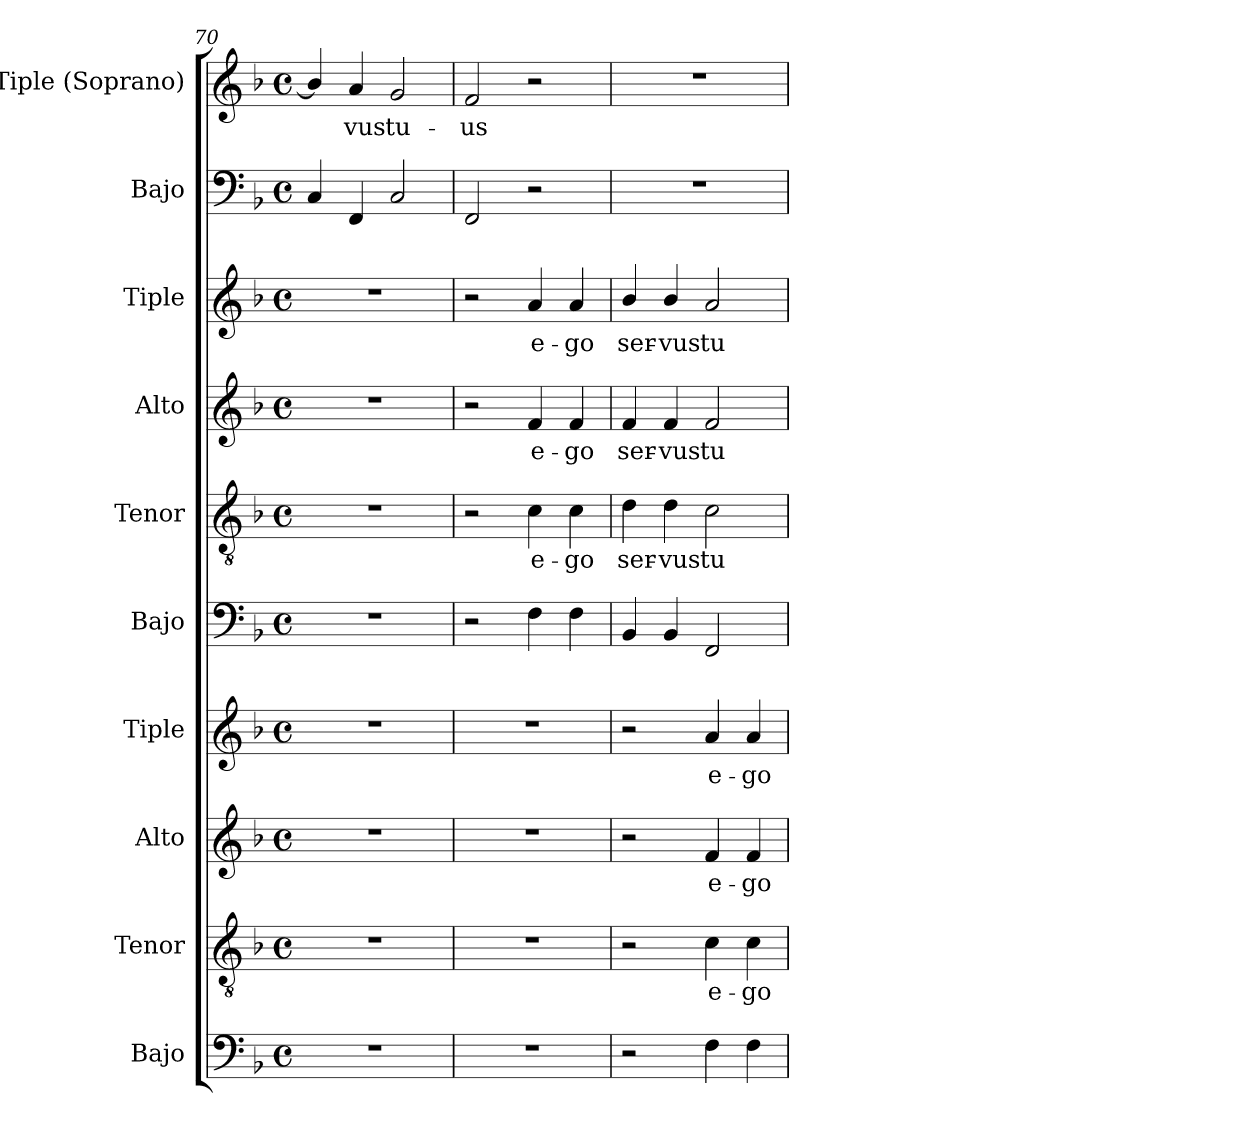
**kern	**kern	**text	**kern	**text	**kern	**text	**kern	**kern	**text	**kern	**text	**kern	**text	**kern	**kern	**text
*part10	*part9	*part9	*part8	*part8	*part7	*part7	*part6	*part5	*part5	*part4	*part4	*part3	*part3	*part2	*part1	*part1
*staff10	*staff9	*staff9	*staff8	*staff8	*staff7	*staff7	*staff6	*staff5	*staff5	*staff4	*staff4	*staff3	*staff3	*staff2	*staff1	*staff1
*I"Bajo	*I"Tenor	*	*I"Alto	*	*I"Tiple	*	*I"Bajo	*I"Tenor	*	*I"Alto	*	*I"Tiple	*	*I"Bajo	*I"Tiple (Soprano)	*
*I'B.	*I'T.	*	*I'A.	*	*	*	*I'B.	*I'T.	*	*I'A.	*	*	*	*I'B.	*I'S.	*
!!LO:PB:g=z
*clefF4	*clefGv2	*	*clefG2	*	*clefG2	*	*clefF4	*clefGv2	*	*clefG2	*	*clefG2	*	*clefF4	*clefG2	*
*	*ITrd7c12	*	*	*	*	*	*	*ITrd7c12	*	*	*	*	*	*	*	*
*k[b-]	*k[b-]	*	*k[b-]	*	*k[b-]	*	*k[b-]	*k[b-]	*	*k[b-]	*	*k[b-]	*	*k[b-]	*k[b-]	*
*F:	*F:	*	*F:	*	*F:	*	*F:	*F:	*	*F:	*	*F:	*	*F:	*F:	*
*M4/4	*M4/4	*	*M4/4	*	*M4/4	*	*M4/4	*M4/4	*	*M4/4	*	*M4/4	*	*M4/4	*M4/4	*
*met(c)	*met(c)	*	*met(c)	*	*met(c)	*	*met(c)	*met(c)	*	*met(c)	*	*met(c)	*	*met(c)	*met(c)	*
=70	=70	=70	=70	=70	=70	=70	=70	=70	=70	=70	=70	=70	=70	=70	=70	=70
1r	1r	.	1r	.	1r	.	1r	1r	.	1r	.	1r	.	4Ci/	4b-i/]	.
!	!	!	!	!	!	!	!	!	!	!	!	!	!	!	!	!LO:LY:b:color=#000000
.	.	.	.	.	.	.	.	.	.	.	.	.	.	4FFi/	4ai/	-vus
!	!	!	!	!	!	!	!	!	!	!	!	!	!	!	!	!LO:LY:b:color=#000000
.	.	.	.	.	.	.	.	.	.	.	.	.	.	2Ci/	2gi/	tu-
=71	=71	=71	=71	=71	=71	=71	=71	=71	=71	=71	=71	=71	=71	=71	=71	=71
!	!	!	!	!	!	!	!	!	!	!	!	!	!	!	!	!LO:LY:b:color=#000000
1r	1r	.	1r	.	1r	.	2r	2r	.	2r	.	2r	.	2FFi/	2fi/	-us
!	!	!	!	!	!	!	!	!	!LO:LY:b:color=#000000	!	!	!	!	!	!	!
!	!	!	!	!	!	!	!	!	!	!	!LO:LY:b:color=#000000	!	!	!	!	!
!	!	!	!	!	!	!	!	!	!	!	!	!	!LO:LY:b:color=#000000	!	!	!
.	.	.	.	.	.	.	4Fi\	4Ci\	e-	4fi/	e-	4ai/	e-	2r	2r	.
!	!	!	!	!	!	!	!	!	!LO:LY:b:color=#000000	!	!	!	!	!	!	!
!	!	!	!	!	!	!	!	!	!	!	!LO:LY:b:color=#000000	!	!	!	!	!
!	!	!	!	!	!	!	!	!	!	!	!	!	!LO:LY:b:color=#000000	!	!	!
.	.	.	.	.	.	.	4Fi\	4Ci\	-go	4fi/	-go	4ai/	-go	.	.	.
=72	=72	=72	=72	=72	=72	=72	=72	=72	=72	=72	=72	=72	=72	=72	=72	=72
!	!	!	!	!	!	!	!	!	!LO:LY:b:color=#000000	!	!	!	!	!	!	!
!	!	!	!	!	!	!	!	!	!	!	!LO:LY:b:color=#000000	!	!	!	!	!
!	!	!	!	!	!	!	!	!	!	!	!	!	!LO:LY:b:color=#000000	!	!	!
2r	2r	.	2r	.	2r	.	4BB-i/	4Di\	ser-	4fi/	ser-	4b-i/	ser-	1r	1r	.
!	!	!	!	!	!	!	!	!	!LO:LY:b:color=#000000	!	!	!	!	!	!	!
!	!	!	!	!	!	!	!	!	!	!	!LO:LY:b:color=#000000	!	!	!	!	!
!	!	!	!	!	!	!	!	!	!	!	!	!	!LO:LY:b:color=#000000	!	!	!
.	.	.	.	.	.	.	4BB-i/	4Di\	-vus	4fi/	-vus	4b-i/	-vus	.	.	.
!	!	!LO:LY:b:color=#000000	!	!	!	!	!	!	!	!	!	!	!	!	!	!
!	!	!	!	!LO:LY:b:color=#000000	!	!	!	!	!	!	!	!	!	!	!	!
!	!	!	!	!	!	!LO:LY:b:color=#000000	!	!	!	!	!	!	!	!	!	!
!	!	!	!	!	!	!	!	!	!LO:LY:b:color=#000000	!	!	!	!	!	!	!
!	!	!	!	!	!	!	!	!	!	!	!LO:LY:b:color=#000000	!	!	!	!	!
!	!	!	!	!	!	!	!	!	!	!	!	!	!LO:LY:b:color=#000000	!	!	!
4Fi\	4Ci\	e-	4fi/	e-	4ai/	e-	2FFi/	2Ci\	tu-	2fi/	tu-	2ai/	tu-	.	.	.
!	!	!LO:LY:b:color=#000000	!	!	!	!	!	!	!	!	!	!	!	!	!	!
!	!	!	!	!LO:LY:b:color=#000000	!	!	!	!	!	!	!	!	!	!	!	!
!	!	!	!	!	!	!LO:LY:b:color=#000000	!	!	!	!	!	!	!	!	!	!
4Fi\	4Ci\	-go	4fi/	-go	4ai/	-go	.	.	.	.	.	.	.	.	.	.
=	=	=	=	=	=	=	=	=	=	=	=	=	=	=	=	=
*-	*-	*-	*-	*-	*-	*-	*-	*-	*-	*-	*-	*-	*-	*-	*-	*-
